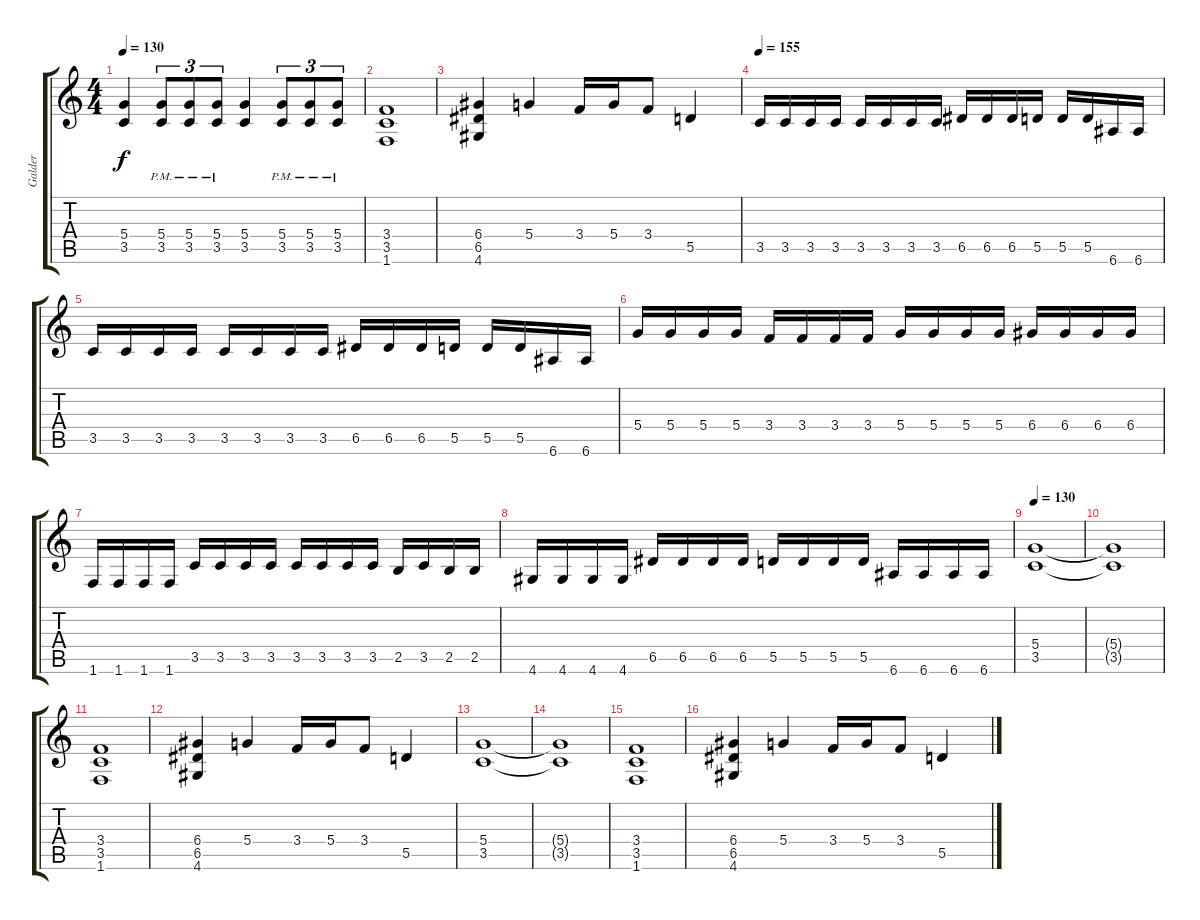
\track ("Galder" "Galder") {instrument distortionguitar}
\staff {score tabs}
\tuning (E4 B3 G3 D3 A2 E2) {hide}
\ts (4 4)
\tempo 130
\clef g2
\ks c
(5.4 3.5).4{dy f} (5.4{pm} 3.5{pm}).8{tu (3 2)} (5.4{pm} 3.5{pm}).8{tu (3 2)} (5.4{pm} 3.5{pm}).8{tu (3 2)} (5.4 3.5).4 (5.4{pm} 3.5{pm}).8{tu (3 2)} (5.4{pm} 3.5{pm}).8{tu (3 2)} (5.4{pm} 3.5{pm}).8{tu (3 2)} |
(3.4 3.5 1.6).1 |
(6.4 6.5 4.6).4 5.4.4 3.4.16 5.4.16 3.4.8 5.5.4 |
\tempo 155
3.5.16 3.5.16 3.5.16 3.5.16 3.5.16 3.5.16 3.5.16 3.5.16 6.5.16 6.5.16 6.5.16 5.5.16 5.5.16 5.5.16 6.6.16 6.6.16 |
3.5.16 3.5.16 3.5.16 3.5.16 3.5.16 3.5.16 3.5.16 3.5.16 6.5.16 6.5.16 6.5.16 5.5.16 5.5.16 5.5.16 6.6.16 6.6.16 |
5.4.16 5.4.16 5.4.16 5.4.16 3.4.16 3.4.16 3.4.16 3.4.16 5.4.16 5.4.16 5.4.16 5.4.16 6.4.16 6.4.16 6.4.16 6.4.16 |
1.6.16 1.6.16 1.6.16 1.6.16 3.5.16 3.5.16 3.5.16 3.5.16 3.5.16 3.5.16 3.5.16 3.5.16 2.5.16 3.5.16 2.5.16 2.5.16 |
4.6.16 4.6.16 4.6.16 4.6.16 6.5.16 6.5.16 6.5.16 6.5.16 5.5.16 5.5.16 5.5.16 5.5.16 6.6.16 6.6.16 6.6.16 6.6.16 |
\tempo 130
(5.4 3.5).1 |
(5.4{t} 3.5{t}).1 |
(3.4 3.5 1.6).1 |
(6.4 6.5 4.6).4 5.4.4 3.4.16 5.4.16 3.4.8 5.5.4 |
(5.4 3.5).1 |
(5.4{t} 3.5{t}).1 |
(3.4 3.5 1.6).1 |
(6.4 6.5 4.6).4 5.4.4 3.4.16 5.4.16 3.4.8 5.5.4
